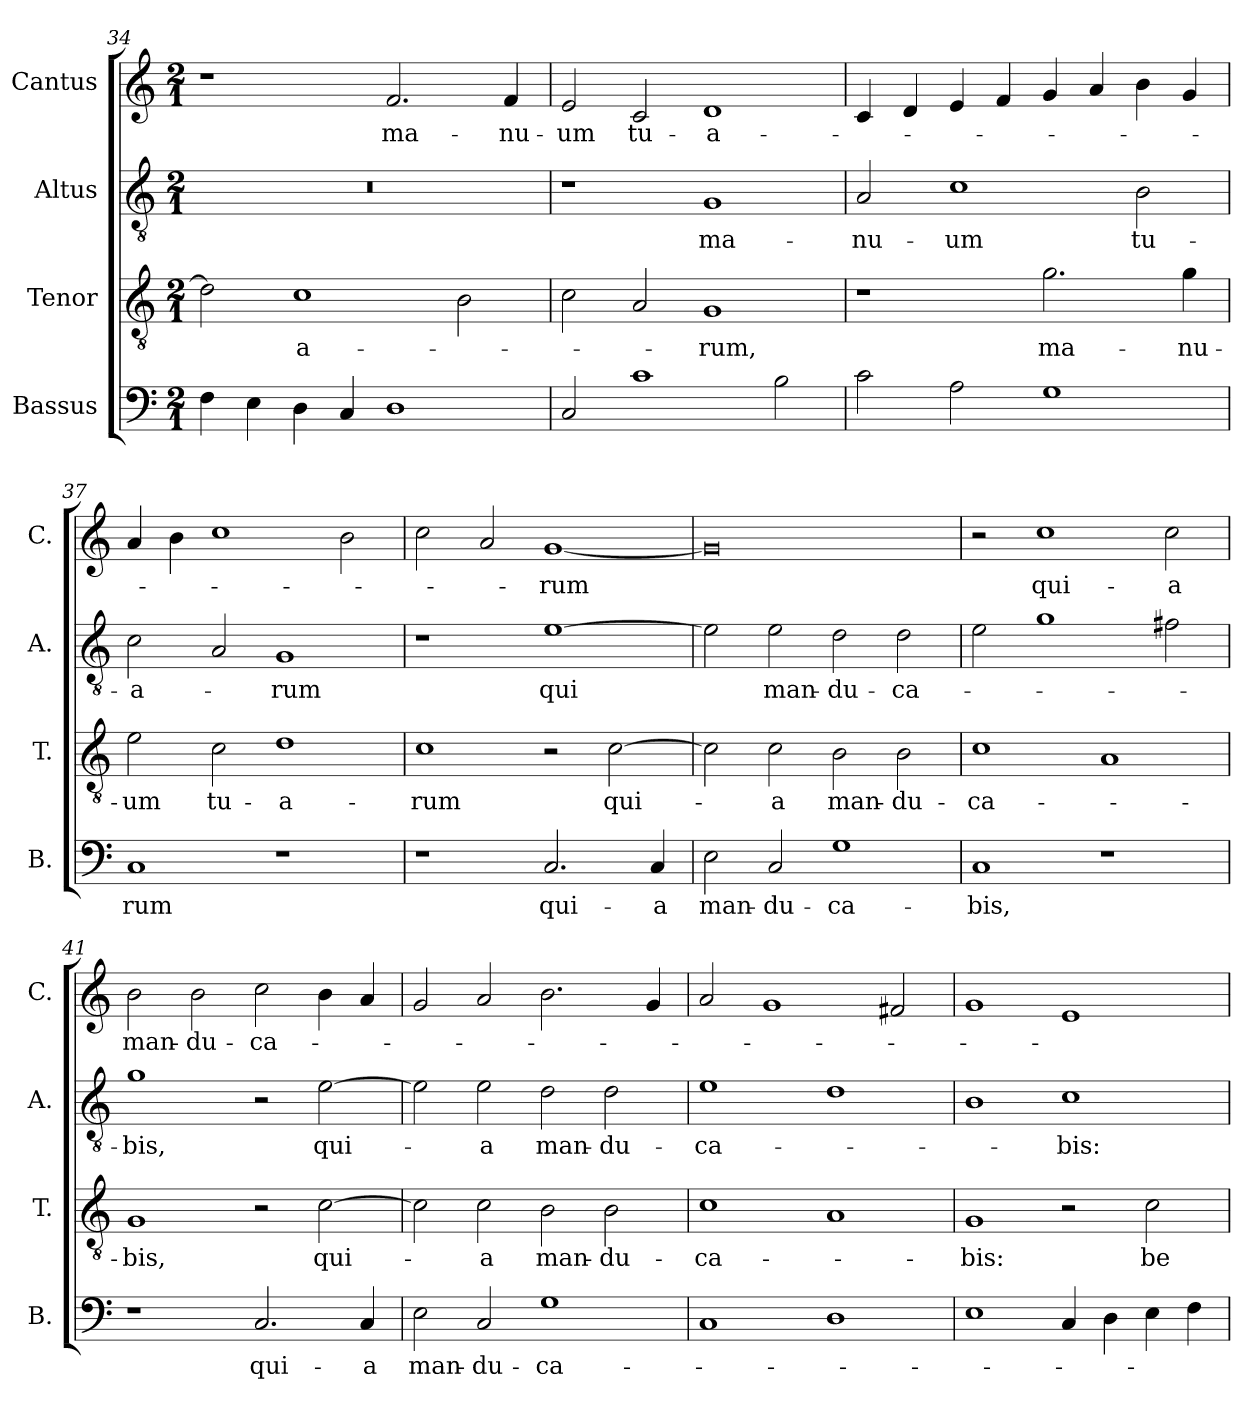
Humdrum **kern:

**kern	**text	**kern	**text	**kern	**text	**kern	**text
*part4	*part4	*part3	*part3	*part2	*part2	*part1	*part1
*staff4	*staff4	*staff3	*staff3	*staff2	*staff2	*staff1	*staff1
*I"Bassus	*	*I"Tenor	*	*I"Altus	*	*I"Cantus	*
*I'B.	*	*I'T.	*	*I'A.	*	*I'C.	*
*clefF4	*	*clefGv2	*	*clefGv2	*	*clefG2	*
*k[]	*	*k[]	*	*k[]	*	*k[]	*
*M2/1	*	*M2/1	*	*M2/1	*	*M2/1	*
=34	=34	=34	=34	=34	=34	=34	=34
4F\	.	2d\]	.	0r	.	1r	.
4E\	.	.	.	.	.	.	.
!	!	!	!LO:LY:b	!	!	!	!
4D\	.	1c	-a-	.	.	.	.
4C/	.	.	.	.	.	.	.
!	!	!	!	!	!	!	!LO:LY:b
1D	.	.	.	.	.	2.f/	ma-
.	.	2B\	.	.	.	.	.
!	!	!	!	!	!	!	!LO:LY:b
.	.	.	.	.	.	4f/	-nu-
=35	=35	=35	=35	=35	=35	=35	=35
!	!	!	!	!	!	!	!LO:LY:b
2C/	.	2c\	.	1r	.	2e/	-um
!	!	!	!	!	!	!	!LO:LY:b
1c	.	2A/	.	.	.	2c/	tu-
!	!	!	!LO:LY:b	!	!LO:LY:b	!	!LO:LY:b
.	.	1G	-rum,	1G	ma-	1d	-a-
2B\	.	.	.	.	.	.	.
=36	=36	=36	=36	=36	=36	=36	=36
!	!	!	!	!	!LO:LY:b	!	!
2c\	.	1r	.	2A/	-nu-	4c/	.
.	.	.	.	.	.	4d/	.
!	!	!	!	!	!LO:LY:b	!	!
2A\	.	.	.	1c	-um	4e/	.
.	.	.	.	.	.	4f/	.
!	!	!	!LO:LY:b	!	!	!	!
1G	.	2.g\	ma-	.	.	4g/	.
.	.	.	.	.	.	4a/	.
!	!	!	!	!	!LO:LY:b	!	!
.	.	.	.	2B\	tu-	4b\	.
!	!	!	!LO:LY:b	!	!	!	!
.	.	4g\	-nu-	.	.	4g/	.
!!LO:LB:g=z
=37	=37	=37	=37	=37	=37	=37	=37
!	!LO:LY:b	!	!LO:LY:b	!	!LO:LY:b	!	!
1C	-rum	2e\	-um	2c\	-a-	4a/	.
.	.	.	.	.	.	4b\	.
!	!	!	!LO:LY:b	!	!	!	!
.	.	2c\	tu-	2A/	.	1cc	.
!	!	!	!LO:LY:b	!	!LO:LY:b	!	!
1r	.	1d	-a-	1G	-rum	.	.
.	.	.	.	.	.	2b\	.
=38	=38	=38	=38	=38	=38	=38	=38
!	!	!	!LO:LY:b	!	!	!	!
1r	.	1c	-rum	1r	.	2cc\	.
.	.	.	.	.	.	2a/	.
!	!LO:LY:b	!	!	!	!LO:LY:b	!	!LO:LY:b
2.C/	qui-	2r	.	[1e	qui	[1g	-rum
!	!	!	!LO:LY:b	!	!	!	!
.	.	[2c\	qui-	.	.	.	.
!	!LO:LY:b	!	!	!	!	!	!
4C/	-a	.	.	.	.	.	.
=39	=39	=39	=39	=39	=39	=39	=39
!	!LO:LY:b	!	!	!	!	!	!
2E\	man-	2c\]	.	2e\]	.	0g]	.
!	!LO:LY:b	!	!LO:LY:b	!	!LO:LY:b	!	!
2C/	-du-	2c\	-a	2e\	man-	.	.
!	!LO:LY:b	!	!LO:LY:b	!	!LO:LY:b	!	!
1G	-ca-	2B\	man-	2d\	-du-	.	.
!	!	!	!LO:LY:b	!	!LO:LY:b	!	!
.	.	2B\	-du-	2d\	-ca-	.	.
=40	=40	=40	=40	=40	=40	=40	=40
!	!LO:LY:b	!	!LO:LY:b	!	!	!	!
1C	-bis,	1c	-ca-	2e\	.	2r	.
!	!	!	!	!	!	!	!LO:LY:b
.	.	.	.	1g	.	1cc	qui-
1r	.	1A	.	.	.	.	.
!	!	!	!	!	!	!	!LO:LY:b
.	.	.	.	2f#X\	.	2cc\	-a
=41	=41	=41	=41	=41	=41	=41	=41
!	!	!	!LO:LY:b	!	!LO:LY:b	!	!LO:LY:b
1r	.	1G	-bis,	1g	bis,	2b\	man-
!	!	!	!	!	!	!	!LO:LY:b
.	.	.	.	.	.	2b\	-du-
!	!LO:LY:b	!	!	!	!	!	!LO:LY:b
2.C/	qui-	2r	.	2r	.	2cc\	-ca-
!	!	!	!LO:LY:b	!	!LO:LY:b	!	!
.	.	[2c\	qui-	[2e\	qui-	4b\	.
!	!LO:LY:b	!	!	!	!	!	!
4C/	-a	.	.	.	.	4a/	.
!!LO:LB:g=z
=42	=42	=42	=42	=42	=42	=42	=42
!	!LO:LY:b	!	!	!	!	!	!
2E\	man-	2c\]	.	2e\]	.	2g/	.
!	!LO:LY:b	!	!LO:LY:b	!	!LO:LY:b	!	!
2C/	-du-	2c\	-a	2e\	-a	2a/	.
!	!LO:LY:b	!	!LO:LY:b	!	!LO:LY:b	!	!
1G	-ca-	2B\	man-	2d\	man-	2.b\	.
!	!	!	!LO:LY:b	!	!LO:LY:b	!	!
.	.	2B\	-du-	2d\	-du-	.	.
.	.	.	.	.	.	4g/	.
=43	=43	=43	=43	=43	=43	=43	=43
!	!	!	!LO:LY:b	!	!LO:LY:b	!	!
1C	.	1c	-ca-	1e	-ca-	2a/	.
.	.	.	.	.	.	1g	.
1D	.	1A	.	1d	.	.	.
.	.	.	.	.	.	2f#X/	.
=44	=44	=44	=44	=44	=44	=44	=44
!	!	!	!LO:LY:b	!	!	!	!
1E	.	1G	-bis:	1B	.	1g	.
!	!	!	!	!	!LO:LY:b	!	!
4C/	.	2r	.	1c	-bis:	1e	.
4D\	.	.	.	.	.	.	.
!	!	!	!LO:LY:b	!	!	!	!
4E\	.	2c\	be-	.	.	.	.
4F\	.	.	.	.	.	.	.
=	=	=	=	=	=	=	=
*-	*-	*-	*-	*-	*-	*-	*-
